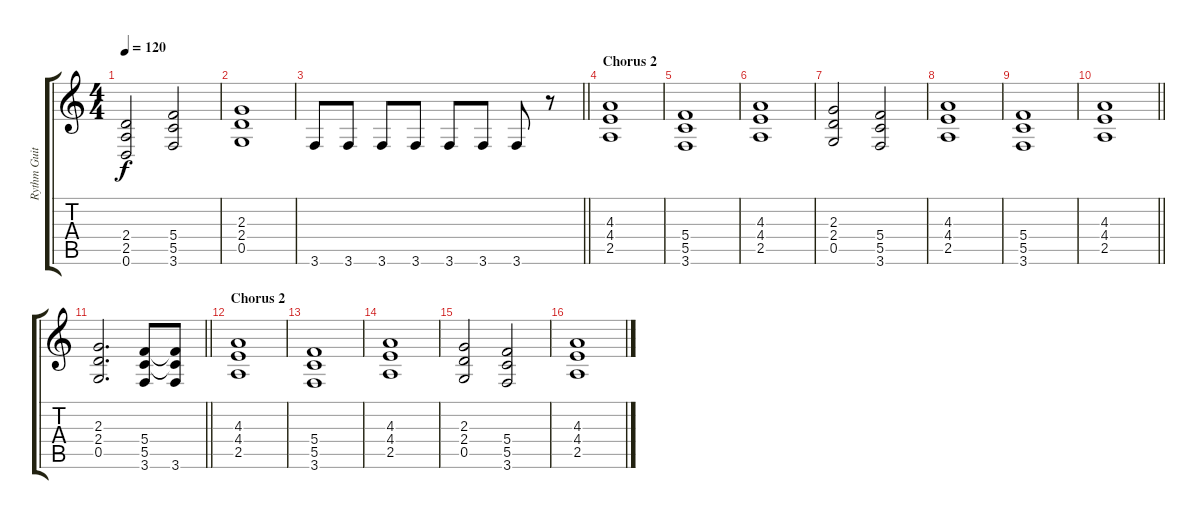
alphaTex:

\track ("Rythm Guitar" "Rythm Guit") {instrument distortionguitar}
\staff {score tabs}
\tuning (D4 A3 F3 C3 G2 D2) {hide}
\ts (4 4)
\tempo 120
\clef g2
\ks c
(2.4 2.5 0.6).2{dy f} (5.4 5.5 3.6).2 |
(2.3 2.4 0.5).1 |
\barLineRight lightlight
3.6.8 3.6.8 3.6.8 3.6.8 3.6.8 3.6.8 3.6.8 r.8 |
\section ("" "Chorus 2")
(4.3 4.4 2.5).1 |
(5.4 5.5 3.6).1 |
(4.3 4.4 2.5).1 |
(2.3 2.4 0.5).2 (5.4 5.5 3.6).2 |
(4.3 4.4 2.5).1 |
(5.4 5.5 3.6).1 |
\barLineRight lightlight
(4.3 4.4 2.5).1 |
\barLineRight lightlight
(2.3 2.4 0.5).2{d} (5.4 5.5 3.6).8 (5.4{t} 5.5{t} 3.6).8 |
\section ("" "Chorus 2")
(4.3 4.4 2.5).1 |
(5.4 5.5 3.6).1 |
(4.3 4.4 2.5).1 |
(2.3 2.4 0.5).2 (5.4 5.5 3.6).2 |
(4.3 4.4 2.5).1
